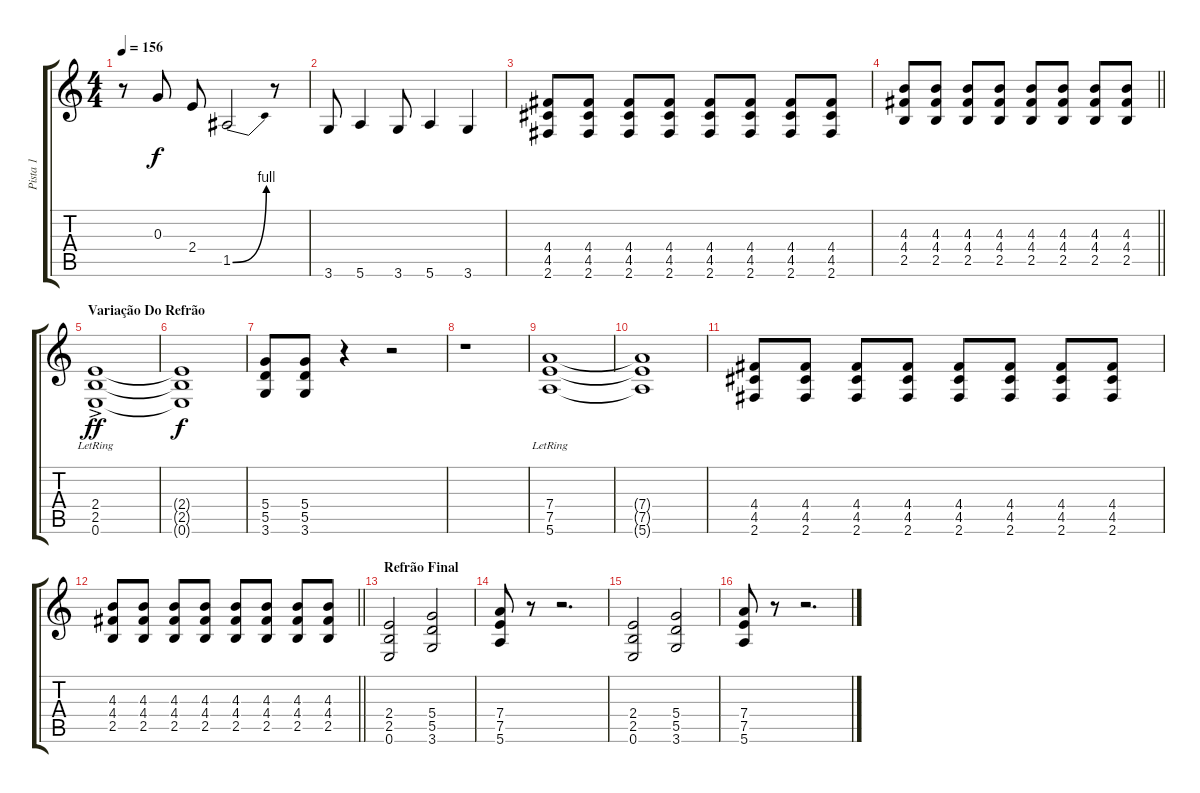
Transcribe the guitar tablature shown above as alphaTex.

\track ("Pista 1" "Pista 1") {instrument distortionguitar}
\staff {score tabs}
\tuning (E4 B3 G3 D3 A2 E2) {hide}
\ts (4 4)
\tempo 156
\clef g2
\ks c
r.8{dy f} 0.3.8 2.4.8 1.5{be (bend 0 0 60 4)}.2 r.8 |
3.6.8 5.6.4 3.6.8 5.6.4 3.6.4 |
(4.4 4.5 2.6).8 (4.4 4.5 2.6).8 (4.4 4.5 2.6).8 (4.4 4.5 2.6).8 (4.4 4.5 2.6).8 (4.4 4.5 2.6).8 (4.4 4.5 2.6).8 (4.4 4.5 2.6).8 |
\barLineRight lightlight
(4.3 4.4 2.5).8 (4.3 4.4 2.5).8 (4.3 4.4 2.5).8 (4.3 4.4 2.5).8 (4.3 4.4 2.5).8 (4.3 4.4 2.5).8 (4.3 4.4 2.5).8 (4.3 4.4 2.5).8 |
\section ("" "Variação Do Refrão")
(2.4{lr} 2.5{lr} 0.6{ac lr}).1{dy ff} |
(2.4{t} 2.5{t} 0.6{t}).1{dy f} |
(5.4 5.5 3.6).8 (5.4 5.5 3.6).8 r.4 r.2 |
r.1 |
(7.4{lr} 7.5{lr} 5.6{lr}).1 |
(7.4{t} 7.5{t} 5.6{t}).1 |
(4.4 4.5 2.6).8 (4.4 4.5 2.6).8 (4.4 4.5 2.6).8 (4.4 4.5 2.6).8 (4.4 4.5 2.6).8 (4.4 4.5 2.6).8 (4.4 4.5 2.6).8 (4.4 4.5 2.6).8 |
\barLineRight lightlight
(4.3 4.4 2.5).8 (4.3 4.4 2.5).8 (4.3 4.4 2.5).8 (4.3 4.4 2.5).8 (4.3 4.4 2.5).8 (4.3 4.4 2.5).8 (4.3 4.4 2.5).8 (4.3 4.4 2.5).8 |
\section ("" "Refrão Final")
(2.4 2.5 0.6).2 (5.4 5.5 3.6).2 |
(7.4 7.5 5.6).8 r.8 r.2{d} |
(2.4 2.5 0.6).2 (5.4 5.5 3.6).2 |
(7.4 7.5 5.6).8 r.8 r.2{d}
